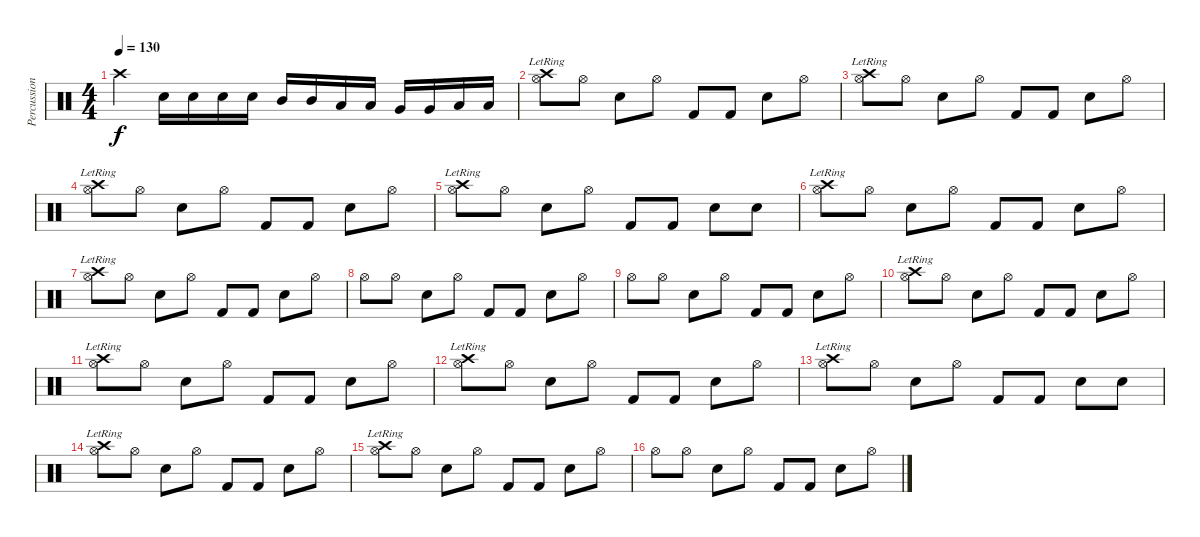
\track ("Percussions" "Percussion") {instrument percussion}
\staff {score}
\articulation defaults
\ts (4 4)
\tempo 130
\clef neutral
\ks c "Crash high (hit)".4{dy f} "Electric Snare (hit)".16 "Electric Snare (hit)".16 "Snare (hit) 2".16 "Snare (hit) 2".16 "Mid Tom (hit)".16 "Mid Tom (hit)".16 "Low Tom (hit)".16 "Low Tom (hit)".16 "Very Low Tom (hit)".16 "Very Low Tom (hit)".16 "Low Floor Tom (hit)".16 "Low Floor Tom (hit)".16
|
("Hi-Hat (open)" "Crash high (hit)"{lr}).8 "Hi-Hat (open)".8 "Electric Snare (hit)".8 "Hi-Hat (open)".8 "Kick (hit) 2".8 "Kick (hit) 2".8 "Electric Snare (hit)".8 "Hi-Hat (open)".8 |
("Hi-Hat (open)" "Crash high (hit)"{lr}).8 "Hi-Hat (open)".8 "Electric Snare (hit)".8 "Hi-Hat (open)".8 "Kick (hit) 2".8 "Kick (hit) 2".8 "Electric Snare (hit)".8 "Hi-Hat (open)".8 |
("Hi-Hat (open)" "Crash high (hit)"{lr}).8 "Hi-Hat (open)".8 "Electric Snare (hit)".8 "Hi-Hat (open)".8 "Kick (hit) 2".8 "Kick (hit) 2".8 "Electric Snare (hit)".8 "Hi-Hat (open)".8 |
("Hi-Hat (open)" "Crash high (hit)"{lr}).8 "Hi-Hat (open)".8 "Electric Snare (hit)".8 "Hi-Hat (open)".8 "Kick (hit) 2".8 "Kick (hit) 2".8 "Electric Snare (hit)".8 "Electric Snare (hit)".8 |
("Hi-Hat (open)" "Crash high (hit)"{lr}).8 "Hi-Hat (open)".8 "Electric Snare (hit)".8 "Hi-Hat (open)".8 "Kick (hit) 2".8 "Kick (hit) 2".8 "Electric Snare (hit)".8 "Hi-Hat (open)".8 |
("Hi-Hat (open)" "Crash high (hit)"{lr}).8 "Hi-Hat (open)".8 "Electric Snare (hit)".8 "Hi-Hat (open)".8 "Kick (hit) 2".8 "Kick (hit) 2".8 "Electric Snare (hit)".8 "Hi-Hat (open)".8 |
"Hi-Hat (open)".8 "Hi-Hat (open)".8 "Electric Snare (hit)".8 "Hi-Hat (open)".8 "Kick (hit) 2".8 "Kick (hit) 2".8 "Electric Snare (hit)".8 "Hi-Hat (open)".8 |
"Hi-Hat (open)".8 "Hi-Hat (open)".8 "Electric Snare (hit)".8 "Hi-Hat (open)".8 "Kick (hit) 2".8 "Kick (hit) 2".8 "Electric Snare (hit)".8 "Hi-Hat (open)".8 |
("Hi-Hat (open)" "Crash high (hit)"{lr}).8 "Hi-Hat (open)".8 "Electric Snare (hit)".8 "Hi-Hat (open)".8 "Kick (hit) 2".8 "Kick (hit) 2".8 "Electric Snare (hit)".8 "Hi-Hat (open)".8 |
("Hi-Hat (open)" "Crash high (hit)"{lr}).8 "Hi-Hat (open)".8 "Electric Snare (hit)".8 "Hi-Hat (open)".8 "Kick (hit) 2".8 "Kick (hit) 2".8 "Electric Snare (hit)".8 "Hi-Hat (open)".8 |
("Hi-Hat (open)" "Crash high (hit)"{lr}).8 "Hi-Hat (open)".8 "Electric Snare (hit)".8 "Hi-Hat (open)".8 "Kick (hit) 2".8 "Kick (hit) 2".8 "Electric Snare (hit)".8 "Hi-Hat (open)".8 |
("Hi-Hat (open)" "Crash high (hit)"{lr}).8 "Hi-Hat (open)".8 "Electric Snare (hit)".8 "Hi-Hat (open)".8 "Kick (hit) 2".8 "Kick (hit) 2".8 "Electric Snare (hit)".8 "Electric Snare (hit)".8 |
("Hi-Hat (open)" "Crash high (hit)"{lr}).8 "Hi-Hat (open)".8 "Electric Snare (hit)".8 "Hi-Hat (open)".8 "Kick (hit) 2".8 "Kick (hit) 2".8 "Electric Snare (hit)".8 "Hi-Hat (open)".8 |
("Hi-Hat (open)" "Crash high (hit)"{lr}).8 "Hi-Hat (open)".8 "Electric Snare (hit)".8 "Hi-Hat (open)".8 "Kick (hit) 2".8 "Kick (hit) 2".8 "Electric Snare (hit)".8 "Hi-Hat (open)".8 |
"Hi-Hat (open)".8 "Hi-Hat (open)".8 "Electric Snare (hit)".8 "Hi-Hat (open)".8 "Kick (hit) 2".8 "Kick (hit) 2".8 "Electric Snare (hit)".8 "Hi-Hat (open)".8
